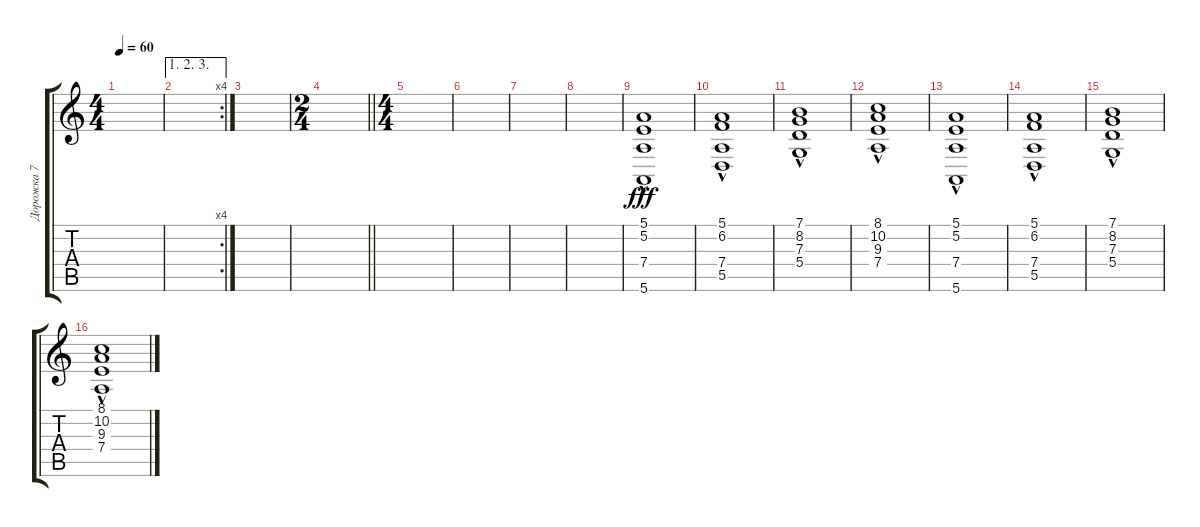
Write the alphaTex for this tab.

\track ("Дорожка 7" "Дорожка 7") {instrument synthstrings1}
\staff {score tabs}
\tuning (E4 B3 G3 D3 A2 E2) {hide}
\ts (4 4)
\tempo 60
\clef g2
\ks c
|
\ae (1 2 3)
\rc 4
|
|
\ts (2 4)
\barLineRight lightlight
|
\ts (4 4)
|
|
|
|
(5.1{hac} 5.2{hac} 7.4{hac} 5.6{hac}).1{dy fff instrument brightacousticpiano} |
(5.1{hac} 6.2{hac} 7.4{hac} 5.5{hac}).1 |
(7.1{hac} 8.2{hac} 7.3{hac} 5.4{hac}).1 |
(8.1{hac} 10.2{hac} 9.3{hac} 7.4{hac}).1 |
(5.1{hac} 5.2{hac} 7.4{hac} 5.6{hac}).1 |
(5.1{hac} 6.2{hac} 7.4{hac} 5.5{hac}).1 |
(7.1{hac} 8.2{hac} 7.3{hac} 5.4{hac}).1 |
(8.1{hac} 10.2{hac} 9.3{hac} 7.4{hac}).1
